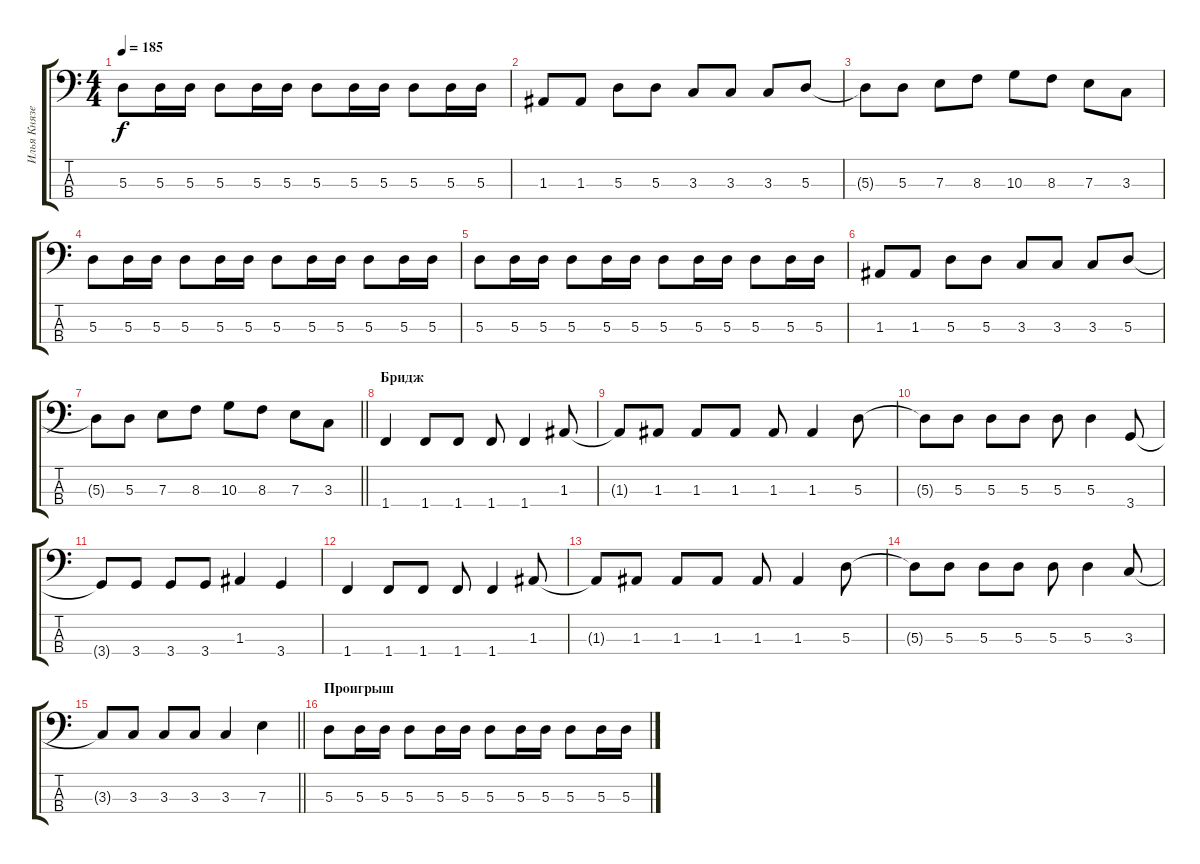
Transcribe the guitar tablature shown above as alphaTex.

\track ("Илья Князев" "Илья Князе") {instrument electricbasspick}
\staff {score tabs}
\tuning (G2 D2 A1 E1) {hide}
\ts (4 4)
\tempo 185
\clef f4
\ks c
5.3.8{dy f} 5.3.16 5.3.16 5.3.8 5.3.16 5.3.16 5.3.8 5.3.16 5.3.16 5.3.8 5.3.16 5.3.16 |
1.3.8 1.3.8 5.3.8 5.3.8 3.3.8 3.3.8 3.3.8 5.3.8 |
5.3{t}.8 5.3.8 7.3.8 8.3.8 10.3.8 8.3.8 7.3.8 3.3.8 |
5.3.8 5.3.16 5.3.16 5.3.8 5.3.16 5.3.16 5.3.8 5.3.16 5.3.16 5.3.8 5.3.16 5.3.16 |
5.3.8 5.3.16 5.3.16 5.3.8 5.3.16 5.3.16 5.3.8 5.3.16 5.3.16 5.3.8 5.3.16 5.3.16 |
1.3.8 1.3.8 5.3.8 5.3.8 3.3.8 3.3.8 3.3.8 5.3.8 |
\barLineRight lightlight
5.3{t}.8 5.3.8 7.3.8 8.3.8 10.3.8 8.3.8 7.3.8 3.3.8 |
\section ("" "Бридж")
1.4.4 1.4.8 1.4.8 1.4.8 1.4.4 1.3.8 |
1.3{t}.8 1.3.8 1.3.8 1.3.8 1.3.8 1.3.4 5.3.8 |
5.3{t}.8 5.3.8 5.3.8 5.3.8 5.3.8 5.3.4 3.4.8 |
3.4{t}.8 3.4.8 3.4.8 3.4.8 1.3.4 3.4.4 |
1.4.4 1.4.8 1.4.8 1.4.8 1.4.4 1.3.8 |
1.3{t}.8 1.3.8 1.3.8 1.3.8 1.3.8 1.3.4 5.3.8 |
5.3{t}.8 5.3.8 5.3.8 5.3.8 5.3.8 5.3.4 3.3.8 |
\barLineRight lightlight
3.3{t}.8 3.3.8 3.3.8 3.3.8 3.3.4 7.3.4 |
\section ("" "Проигрыш")
5.3.8 5.3.16 5.3.16 5.3.8 5.3.16 5.3.16 5.3.8 5.3.16 5.3.16 5.3.8 5.3.16 5.3.16
